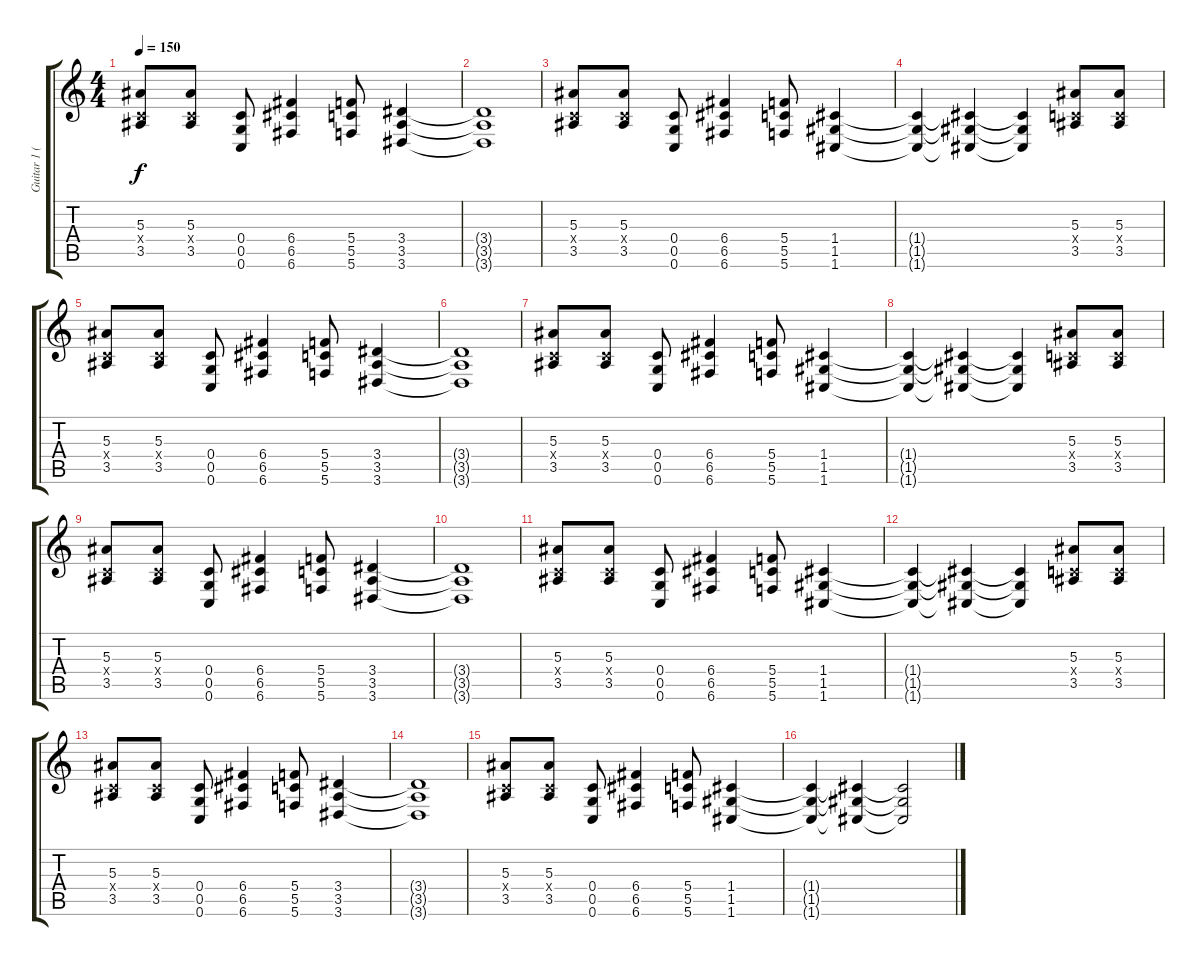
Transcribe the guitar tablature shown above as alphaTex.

\track ("Guitar 1 (Rhythm)" "Guitar 1 (") {instrument distortionguitar}
\staff {score tabs}
\tuning (D4 A3 F3 C3 G2 C2) {hide}
\ts (4 4)
\tempo 150
\clef g2
\ks c
(5.3 0.4{x} 3.5).8{dy f} (5.3 0.4{x} 3.5).8 (0.4 0.5 0.6).8 (6.4 6.5 6.6).4 (5.4 5.5 5.6).8 (3.4 3.5 3.6).4 |
(3.4{t} 3.5{t} 3.6{t}).1 |
(5.3 0.4{x} 3.5).8 (5.3 0.4{x} 3.5).8 (0.4 0.5 0.6).8 (6.4 6.5 6.6).4 (5.4 5.5 5.6).8 (1.4 1.5 1.6).4 |
(1.4{t} 1.5{t} 1.6{t}).4 (1.4{t} 1.5{t} 1.6{t}).4 (1.4{t} 1.5{t} 1.6{t}).4 (5.3 0.4{x} 3.5).8 (5.3 0.4{x} 3.5).8 |
(5.3 0.4{x} 3.5).8 (5.3 0.4{x} 3.5).8 (0.4 0.5 0.6).8 (6.4 6.5 6.6).4 (5.4 5.5 5.6).8 (3.4 3.5 3.6).4 |
(3.4{t} 3.5{t} 3.6{t}).1 |
(5.3 0.4{x} 3.5).8 (5.3 0.4{x} 3.5).8 (0.4 0.5 0.6).8 (6.4 6.5 6.6).4 (5.4 5.5 5.6).8 (1.4 1.5 1.6).4 |
(1.4{t} 1.5{t} 1.6{t}).4 (1.4{t} 1.5{t} 1.6{t}).4 (1.4{t} 1.5{t} 1.6{t}).4 (5.3 0.4{x} 3.5).8 (5.3 0.4{x} 3.5).8 |
(5.3 0.4{x} 3.5).8 (5.3 0.4{x} 3.5).8 (0.4 0.5 0.6).8 (6.4 6.5 6.6).4 (5.4 5.5 5.6).8 (3.4 3.5 3.6).4 |
(3.4{t} 3.5{t} 3.6{t}).1 |
(5.3 0.4{x} 3.5).8 (5.3 0.4{x} 3.5).8 (0.4 0.5 0.6).8 (6.4 6.5 6.6).4 (5.4 5.5 5.6).8 (1.4 1.5 1.6).4 |
(1.4{t} 1.5{t} 1.6{t}).4 (1.4{t} 1.5{t} 1.6{t}).4 (1.4{t} 1.5{t} 1.6{t}).4 (5.3 0.4{x} 3.5).8 (5.3 0.4{x} 3.5).8 |
(5.3 0.4{x} 3.5).8 (5.3 0.4{x} 3.5).8 (0.4 0.5 0.6).8 (6.4 6.5 6.6).4 (5.4 5.5 5.6).8 (3.4 3.5 3.6).4 |
(3.4{t} 3.5{t} 3.6{t}).1 |
(5.3 0.4{x} 3.5).8 (5.3 0.4{x} 3.5).8 (0.4 0.5 0.6).8 (6.4 6.5 6.6).4 (5.4 5.5 5.6).8 (1.4 1.5 1.6).4 |
(1.4{t} 1.5{t} 1.6{t}).4 (1.4{t} 1.5{t} 1.6{t}).4 (1.4{t} 1.5{t} 1.6{t}).2
